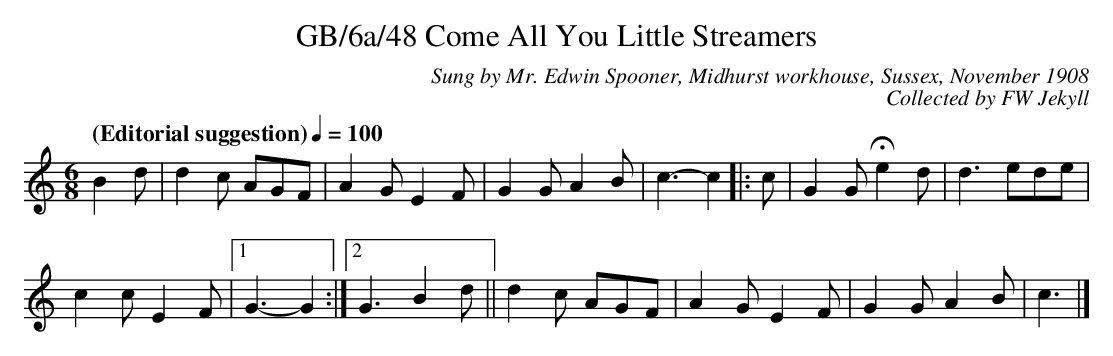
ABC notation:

X:1
T:GB/6a/48 Come All You Little Streamers
C:Sung by Mr. Edwin Spooner, Midhurst workhouse, Sussex, November 1908
C:Collected by FW Jekyll
M:6/8
L:1/8
K:C
Q:"(Editorial suggestion)" 1/4=100
B2 d | d2 c AGF | A2 G E2 F | G2 G A2 B | c3- c2 |: c | G2 G He2 d | d3 ede |
c2 c E2 F |1 G3- G2 :|2 G3 B2 d || d2 c AGF | A2 G E2 F | G2 G A2 B | c3 |]
